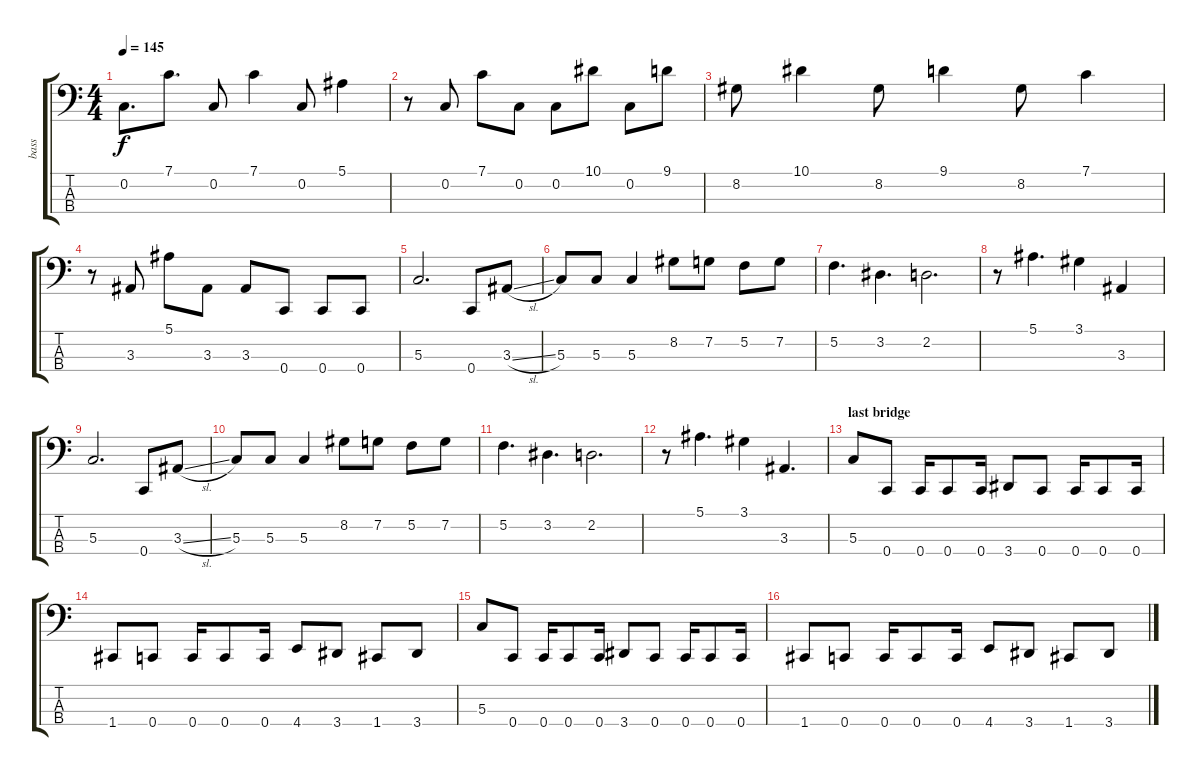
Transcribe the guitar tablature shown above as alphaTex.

\track ("bass" "bass") {instrument electricbasspick}
\staff {score tabs}
\tuning (F2 C2 G1 C1) {hide}
\ts (4 4)
\tempo 145
\clef f4
\ks c
0.2.8{d dy f} 7.1.8{d} 0.2.8 7.1.4 0.2.8 5.1.4 |
r.8 0.2.8 7.1.8 0.2.8 0.2.8 10.1.8 0.2.8 9.1.8 |
8.2.8 10.1.4 8.2.8 9.1.4 8.2.8 7.1.4 |
r.8 3.3.8 5.1.8 3.3.8 3.3.8 0.4.8 0.4.8 0.4.8 |
5.3.2{d} 0.4.8 3.3{sl}.8 |
5.3.8 5.3.8 5.3.4 8.2.8 7.2.8 5.2.8 7.2.8 |
5.2.4{d} 3.2.4{d} 2.2.2{d} |
r.8 5.1.4{d} 3.1.4 3.3.4 |
5.3.2{d} 0.4.8 3.3{sl}.8 |
5.3.8 5.3.8 5.3.4 8.2.8 7.2.8 5.2.8 7.2.8 |
5.2.4{d} 3.2.4{d} 2.2.2{d} |
r.8 5.1.4{d} 3.1.4 3.3.4{d} |
\section ("" "last bridge")
5.3.8 0.4.8 0.4.16 0.4.8 0.4.16 3.4.8 0.4.8 0.4.16 0.4.8 0.4.16 |
1.4.8 0.4.8 0.4.16 0.4.8 0.4.16 4.4.8 3.4.8 1.4.8 3.4.8 |
5.3.8 0.4.8 0.4.16 0.4.8 0.4.16 3.4.8 0.4.8 0.4.16 0.4.8 0.4.16 |
1.4.8 0.4.8 0.4.16 0.4.8 0.4.16 4.4.8 3.4.8 1.4.8 3.4.8
